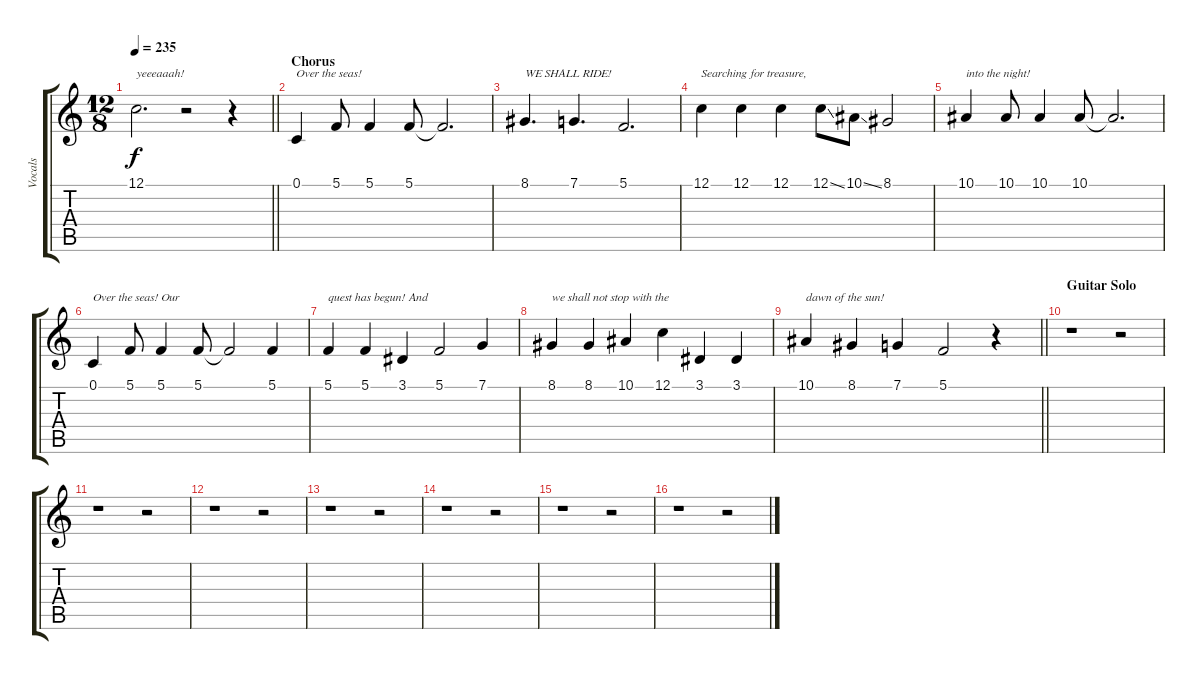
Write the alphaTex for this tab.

\track ("Vocals" "Vocals") {instrument lead6voice}
\staff {score tabs}
\tuning (C4 G3 Eb3 Bb2 F2 C2) {hide}
\ts (12 8)
\tempo 235
\clef g2
\barLineRight lightlight
\ks c
12.1.2{d txt "yeeeaaah!" dy f} r.2 r.4 |
\section ("" "Chorus")
0.1.4{txt "Over the seas!"} 5.1.8 5.1.4 5.1.8 5.1{t}.2{d} |
8.1.4{d txt "WE SHALL RIDE!"} 7.1.4{d} 5.1.2{d} |
12.1.4{txt "Searching for treasure,"} 12.1.4 12.1.4 12.1{ss}.8 10.1{ss}.8 8.1.2 |
10.1.4{txt "into the night!"} 10.1.8 10.1.4 10.1.8 10.1{t}.2{d} |
0.1.4{txt "Over the seas! Our"} 5.1.8 5.1.4 5.1.8 5.1{t}.2 5.1.4 |
5.1.4{txt "quest has begun! And"} 5.1.4 3.1.4 5.1.2 7.1.4 |
8.1.4{txt "we shall not stop with the"} 8.1.4 10.1.4 12.1.4 3.1.4 3.1.4 |
\barLineRight lightlight
10.1.4{txt "dawn of the sun!"} 8.1.4 7.1.4 5.1.2 r.4 |
\section ("" "Guitar Solo")
r.1 r.2 |
r.1 r.2 |
r.1 r.2 |
r.1 r.2 |
r.1 r.2 |
r.1 r.2 |
r.1 r.2
